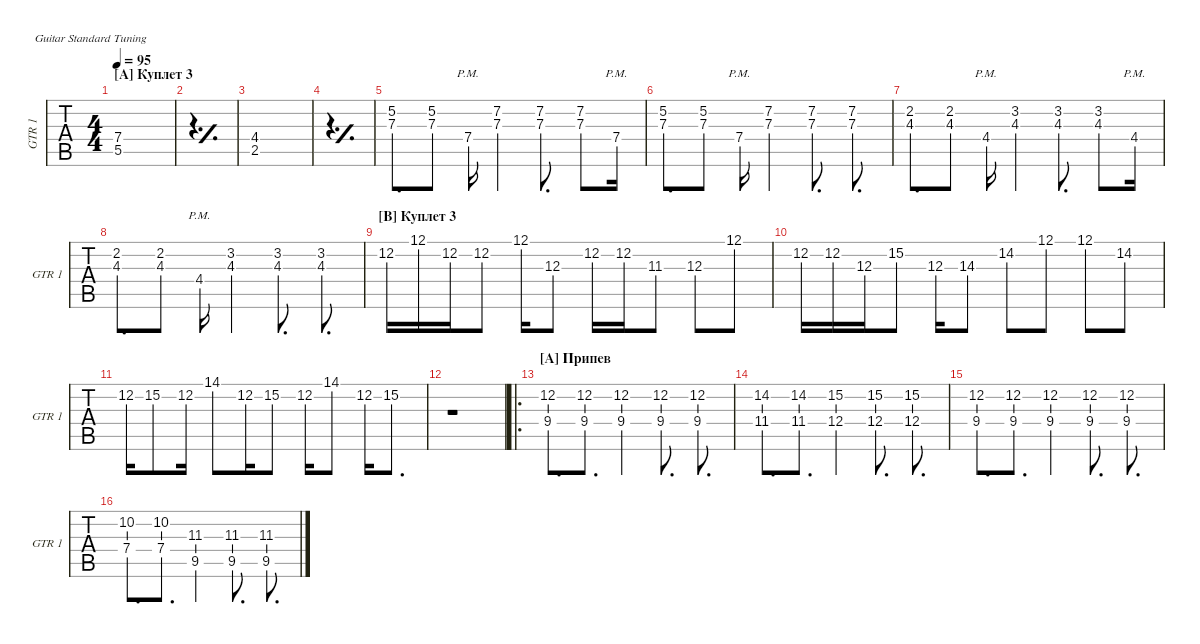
\defaultSystemsLayout 4
\hideDynamics
\bracketExtendMode groupsimilarinstruments
\singleTrackTrackNamePolicy allsystems
\multiTrackTrackNamePolicy allsystems
\otherSystemsTrackNameOrientation horizontal
\track ("GTR 1" "GTR 1") {instrument electricguitarclean}
\staff {tabs}
\tuning (E4 B3 G3 D3 A2 E2)
\ts (4 4)
\section ("A" "Куплет 3")
\tempo 95
\clef g2
\ks c
(5.5 7.4).1{dy f} |
\simile simple
|
\simile none
(2.5 4.4).1 |
\simile simple
|
\simile none
(7.3 5.2).8{d} (7.3 5.2).8 7.4{pm}.16 (7.3 7.2).4 (7.2 7.3).8{d} (7.3 7.2).8 7.4{pm}.16 |
(7.3 5.2).8{d} (7.3 5.2).8 7.4{pm}.16 (7.3 7.2).4 (7.2 7.3).8{d} (7.3 7.2).8{d} |
(4.3 2.2).8{d} (4.3 2.2).8 4.4{pm}.16 (4.3 3.2).4 (3.2 4.3).8{d} (4.3 3.2).8 4.4{pm}.16 |
(4.3 2.2).8{d} (4.3 2.2).8 4.4{pm}.16 (4.3 3.2).4 (3.2 4.3).8{d} (4.3 3.2).8{d} |
\section ("B" "Куплет 3")
12.2.16 12.1.16 12.2.16 12.2.8 12.1.16 12.3.8 12.2.16 12.2.16 11.3.8 12.3.8 12.1.8 |
12.2.16 12.2.16 12.3.16 15.2.8 12.3.16 14.3.8 14.2.8 12.1.8 12.1.8 14.2.8 |
12.2.16 15.2.8 12.2.16 14.1.8 12.2.16 15.2.8 12.2.16 14.1.8 12.2.16 15.2.8{d} |
r.1 |
\ro
\section ("A" "Припев")
(12.2 9.4).8{d} (12.2 9.4).8{d} (12.2 9.4).4 (12.2 9.4).8{d} (12.2 9.4).8{d} |
(14.2 11.4).8{d} (14.2 11.4).8{d} (15.2 12.4).4 (15.2 12.4).8{d} (15.2 12.4).8{d} |
(12.2 9.4).8{d} (12.2 9.4).8{d} (12.2 9.4).4 (12.2 9.4).8{d} (12.2 9.4).8{d} |
(10.2 7.4).8{d} (10.2 7.4).8{d} (11.3 9.5).4 (11.3 9.5).8{d} (11.3 9.5).8{d}
